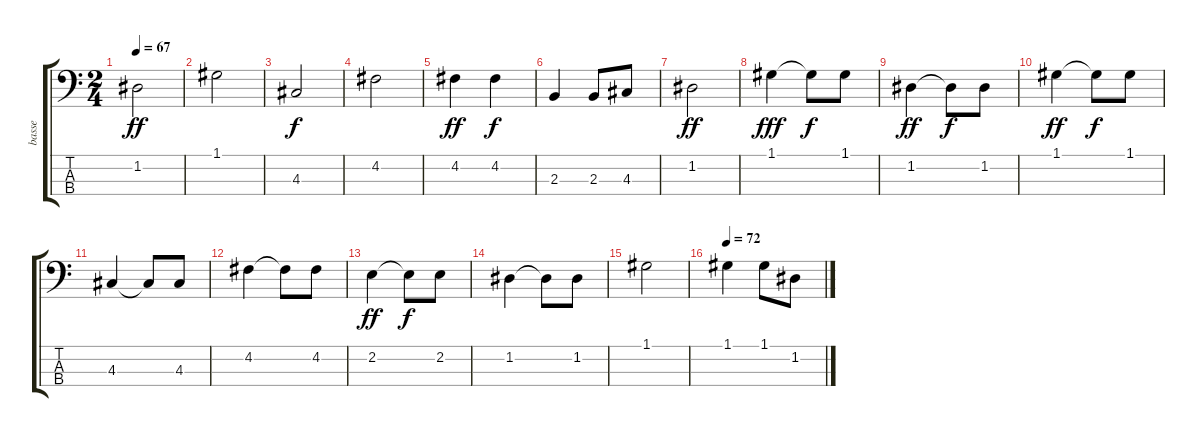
\track ("basse" "basse") {instrument electricbassfinger}
\staff {score tabs}
\tuning (G2 D2 A1 E1) {hide}
\ts (2 4)
\tempo 67
\clef f4
\ks c
1.2.2{dy ff} |
1.1.2 |
4.3.2{dy f} |
4.2.2 |
4.2.4{dy ff} 4.2.4{dy f} |
2.3.4 2.3.8 4.3.8 |
1.2.2{dy ff} |
1.1.4{dy fff} 1.1{t}.8{dy f} 1.1.8 |
1.2.4{dy ff} 1.2{t}.8{dy f} 1.2.8 |
1.1.4{dy ff} 1.1{t}.8{dy f} 1.1.8 |
4.3.4 4.3{t}.8 4.3.8 |
4.2.4 4.2{t}.8 4.2.8 |
2.2.4{dy ff} 2.2{t}.8{dy f} 2.2.8 |
1.2.4 1.2{t}.8 1.2.8 |
1.1.2 |
\tempo 72
1.1.4 1.1.8 1.2.8
